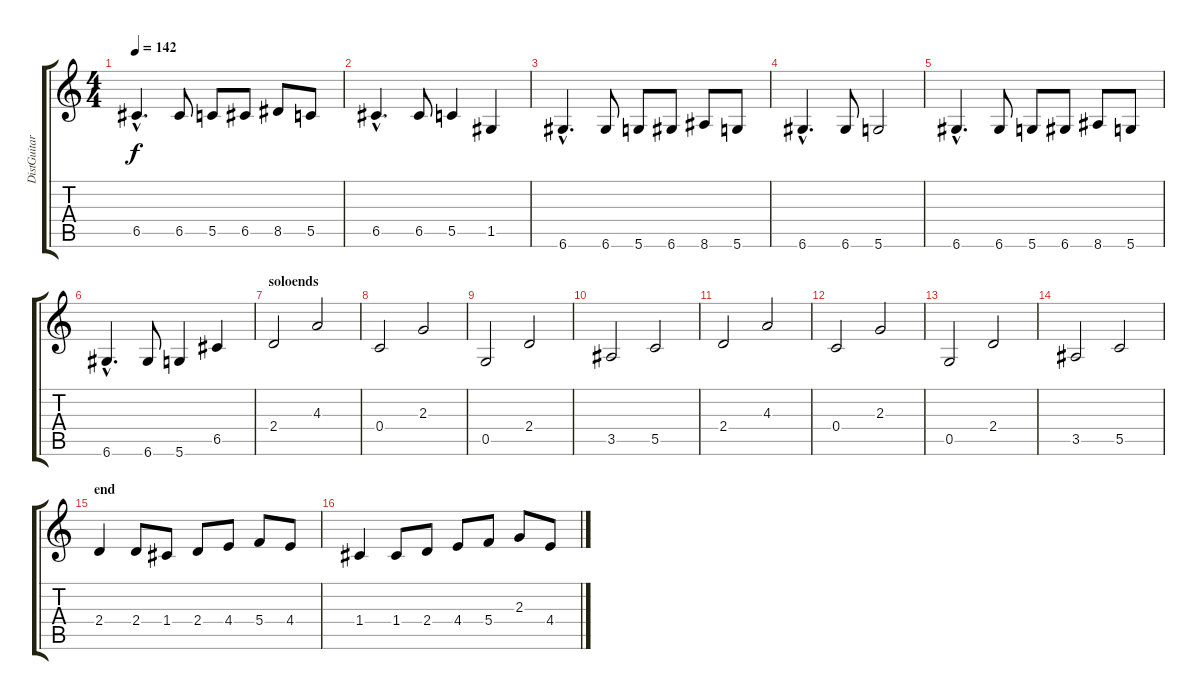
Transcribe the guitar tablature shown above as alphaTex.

\track ("DistGuitar1" "DistGuitar") {instrument distortionguitar}
\staff {score tabs}
\tuning (D4 A3 F3 C3 G2 D2) {hide}
\ts (4 4)
\tempo 142
\clef g2
\ks c
6.5{hac}.4{d dy f} 6.5.8 5.5.8 6.5.8 8.5.8 5.5.8 |
6.5{hac}.4{d} 6.5.8 5.5.4 1.5.4 |
6.6{hac}.4{d} 6.6.8 5.6.8 6.6.8 8.6.8 5.6.8 |
6.6{hac}.4{d} 6.6.8 5.6.2 |
6.6{hac}.4{d} 6.6.8 5.6.8 6.6.8 8.6.8 5.6.8 |
6.6{hac}.4{d} 6.6.8 5.6.4 6.5.4 |
\section ("" "soloends")
2.4.2 4.3.2 |
0.4.2 2.3.2 |
0.5.2 2.4.2 |
3.5.2 5.5.2 |
2.4.2 4.3.2 |
0.4.2 2.3.2 |
0.5.2 2.4.2 |
3.5.2 5.5.2 |
\section ("" "end")
2.4.4 2.4.8 1.4.8 2.4.8 4.4.8 5.4.8 4.4.8 |
1.4.4 1.4.8 2.4.8 4.4.8 5.4.8 2.3.8 4.4.8
